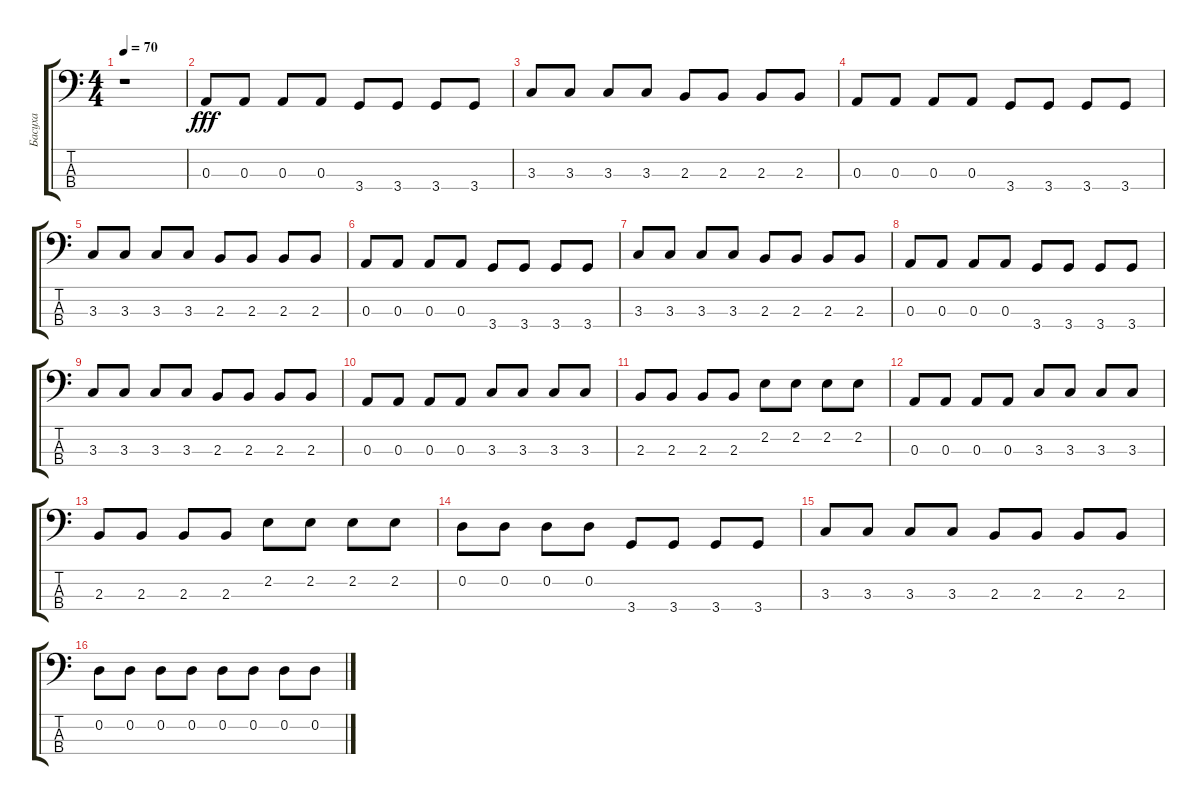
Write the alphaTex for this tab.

\track ("Басуха" "Басуха") {instrument electricbassfinger}
\staff {score tabs}
\tuning (G2 D2 A1 E1) {hide}
\ts (4 4)
\tempo 70
\clef f4
\ks c
r.1{dy fff instrument electricbassfinger} |
0.3.8 0.3.8 0.3.8 0.3.8 3.4.8 3.4.8 3.4.8 3.4.8 |
3.3.8 3.3.8 3.3.8 3.3.8 2.3.8 2.3.8 2.3.8 2.3.8 |
0.3.8 0.3.8 0.3.8 0.3.8 3.4.8 3.4.8 3.4.8 3.4.8 |
3.3.8 3.3.8 3.3.8 3.3.8 2.3.8 2.3.8 2.3.8 2.3.8 |
0.3.8 0.3.8 0.3.8 0.3.8 3.4.8 3.4.8 3.4.8 3.4.8 |
3.3.8 3.3.8 3.3.8 3.3.8 2.3.8 2.3.8 2.3.8 2.3.8 |
0.3.8 0.3.8 0.3.8 0.3.8 3.4.8 3.4.8 3.4.8 3.4.8 |
3.3.8 3.3.8 3.3.8 3.3.8 2.3.8 2.3.8 2.3.8 2.3.8 |
0.3.8 0.3.8 0.3.8 0.3.8 3.3.8 3.3.8 3.3.8 3.3.8 |
2.3.8 2.3.8 2.3.8 2.3.8 2.2.8 2.2.8 2.2.8 2.2.8 |
0.3.8 0.3.8 0.3.8 0.3.8 3.3.8 3.3.8 3.3.8 3.3.8 |
2.3.8 2.3.8 2.3.8 2.3.8 2.2.8 2.2.8 2.2.8 2.2.8 |
0.2.8 0.2.8 0.2.8 0.2.8 3.4.8 3.4.8 3.4.8 3.4.8 |
3.3.8 3.3.8 3.3.8 3.3.8 2.3.8 2.3.8 2.3.8 2.3.8 |
0.2.8 0.2.8 0.2.8 0.2.8 0.2.8 0.2.8 0.2.8 0.2.8
